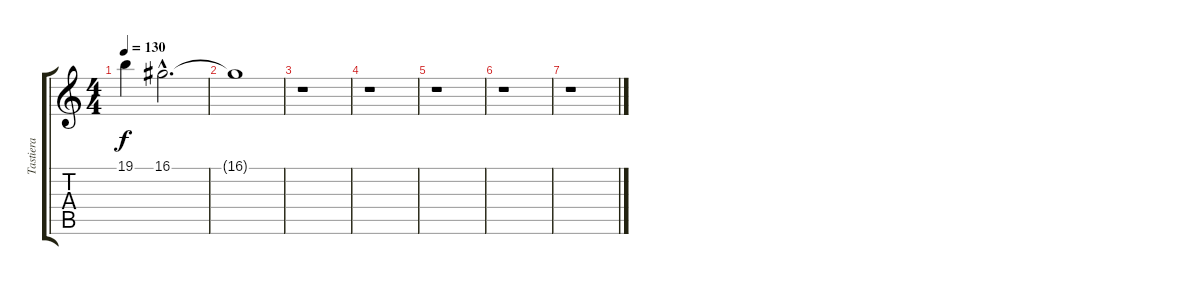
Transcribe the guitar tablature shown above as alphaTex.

\track ("Tastiera" "Tastiera") {instrument pad4choir}
\staff {score tabs}
\tuning (E4 B3 G3 D3 A2 E2) {hide}
\ts (4 4)
\tempo 130
\clef g2
\ks c
19.1.4{dy f} 16.1{hac}.2{d} |
16.1{t}.1 |
r.1 |
r.1 |
r.1 |
r.1 |
r.1
